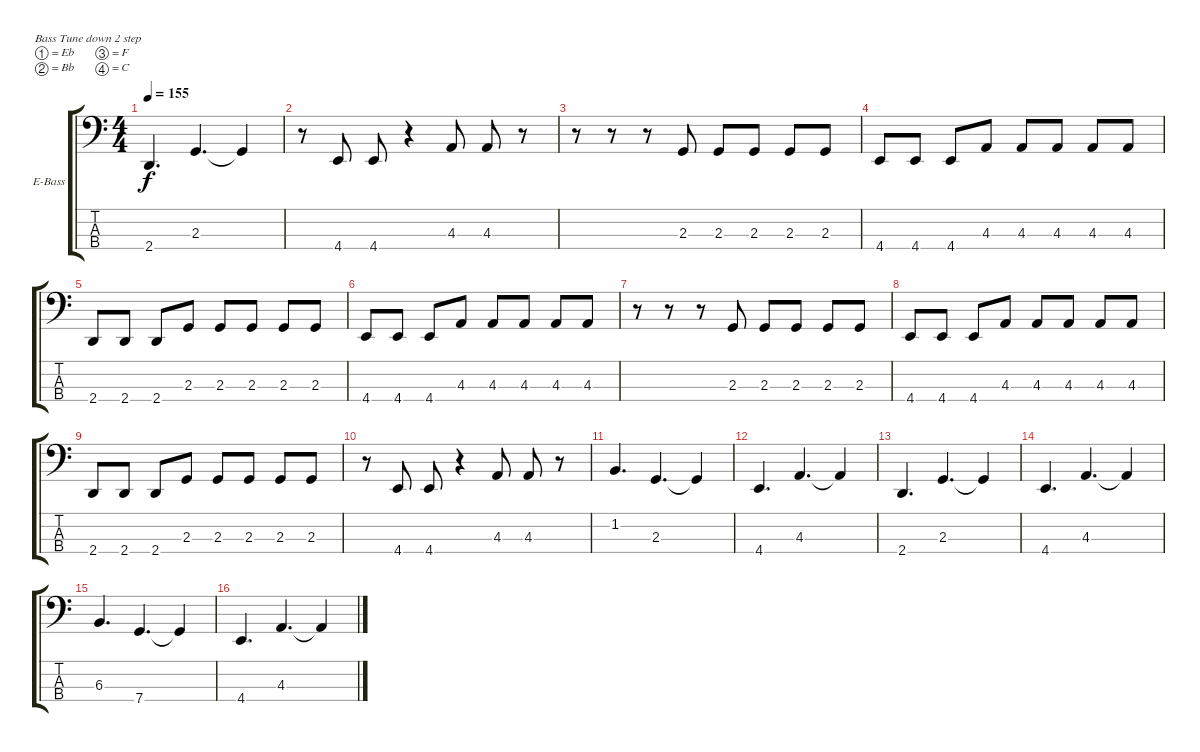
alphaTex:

\defaultSystemsLayout 4
\bracketExtendMode groupsimilarinstruments
\firstSystemTrackNameOrientation horizontal
\otherSystemsTrackNameOrientation horizontal
\track ("Electric Bass" "E-Bass") {instrument electricbassfinger}
\staff {score tabs}
\tuning (Eb2 Bb1 F1 C1)
\ts (4 4)
\tempo 155
\clef f4
\scale
0.333333
\ks c
2.4.4{d dy f} 2.3.4{d} 2.3{t}.4 |
\scale
0.333333 r.8 4.4.8 4.4.8 r.4 4.3.8 4.3.8 r.8 |
\scale
0.333333 r.8 r.8 r.8 2.3.8 2.3.8 2.3.8 2.3.8 2.3.8 |
\scale
0.333333 4.4.8 4.4.8 4.4.8 4.3.8 4.3.8 4.3.8 4.3.8 4.3.8 |
\scale
0.333333 2.4.8 2.4.8 2.4.8 2.3.8 2.3.8 2.3.8 2.3.8 2.3.8 |
\scale
0.333333 4.4.8 4.4.8 4.4.8 4.3.8 4.3.8 4.3.8 4.3.8 4.3.8 |
\scale
0.333333 r.8 r.8 r.8 2.3.8 2.3.8 2.3.8 2.3.8 2.3.8 |
\scale
0.333333 4.4.8 4.4.8 4.4.8 4.3.8 4.3.8 4.3.8 4.3.8 4.3.8 |
\scale
0.333333 2.4.8 2.4.8 2.4.8 2.3.8 2.3.8 2.3.8 2.3.8 2.3.8 |
\scale
0.333333 r.8 4.4.8 4.4.8 r.4 4.3.8 4.3.8 r.8 |
\scale
0.333333 1.2.4{d} 2.3.4{d} 2.3{t}.4 |
\scale
0.333333 4.4.4{d} 4.3.4{d} 4.3{t}.4 |
\scale
0.333333 2.4.4{d} 2.3.4{d} 2.3{t}.4 |
\scale
0.333333 4.4.4{d} 4.3.4{d} 4.3{t}.4 |
\scale
0.333333 6.3.4{d} 7.4.4{d} 7.4{t}.4 |
\scale
0.333333 4.4.4{d} 4.3.4{d} 4.3{t}.4
